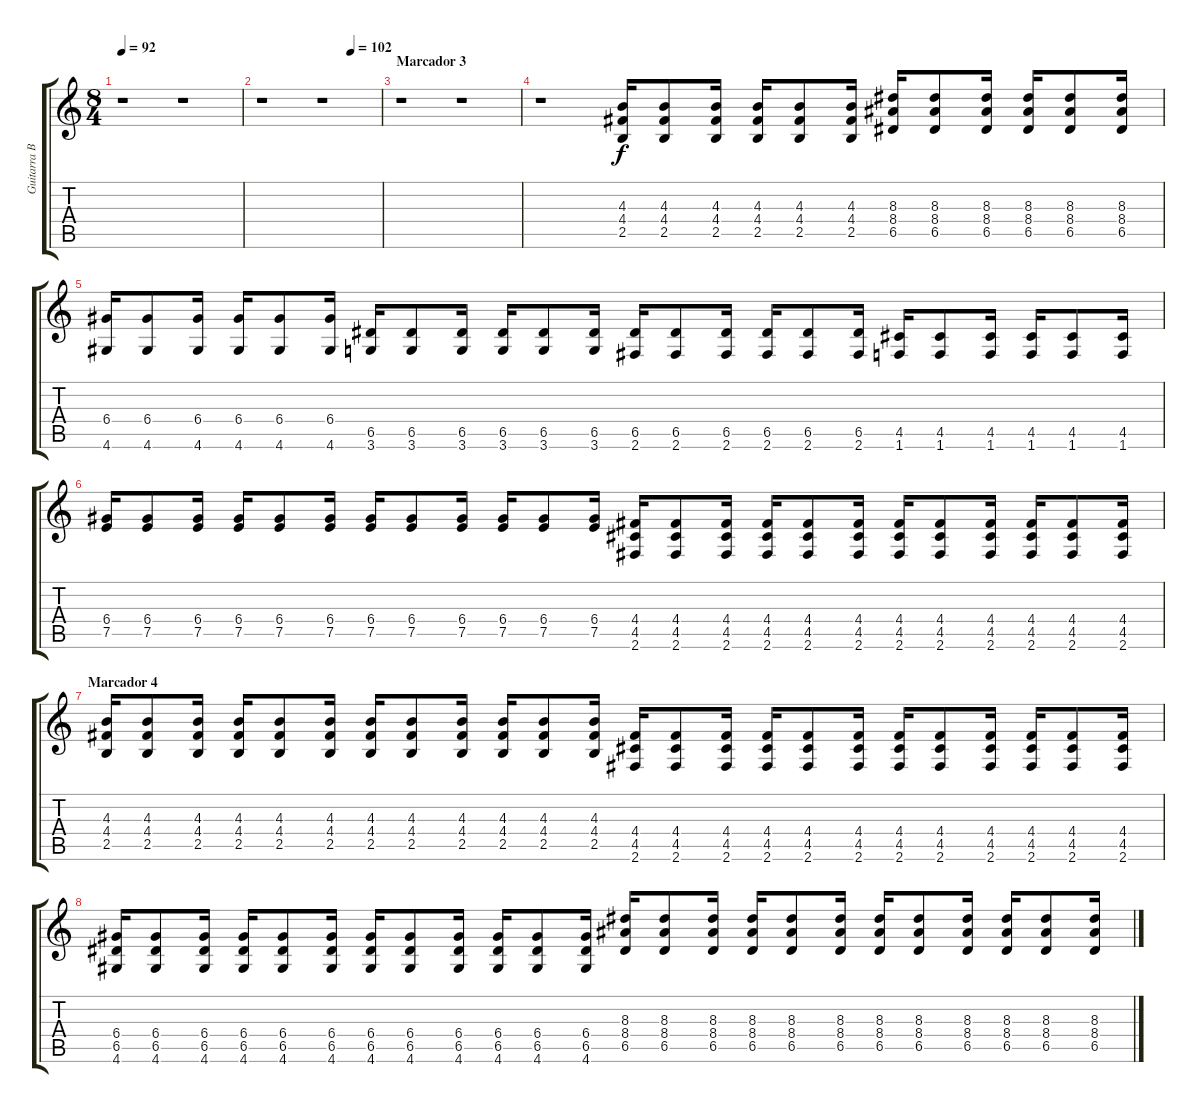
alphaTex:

\track ("Guitarra Base" "Guitarra B") {instrument distortionguitar}
\staff {score tabs}
\tuning (E4 B3 G3 D3 A2 E2) {hide}
\ts (8 4)
\tempo 92
\clef g2
\ks c
r.1{dy f instrument distortionguitar} r.1 |
\tempo (102 0.75)
r.1 r.1 |
\section ("" "Marcador 3")
r.1 r.1 |
r.1 (4.3 4.4 2.5).16 (4.3 4.4 2.5).8 (4.3 4.4 2.5).16 (4.3 4.4 2.5).16 (4.3 4.4 2.5).8 (4.3 4.4 2.5).16 (8.3 8.4 6.5).16 (8.3 8.4 6.5).8 (8.3 8.4 6.5).16 (8.3 8.4 6.5).16 (8.3 8.4 6.5).8 (8.3 8.4 6.5).16 |
(6.4 4.6).16 (6.4 4.6).8 (6.4 4.6).16 (6.4 4.6).16 (6.4 4.6).8 (6.4 4.6).16 (6.5 3.6).16 (6.5 3.6).8 (6.5 3.6).16 (6.5 3.6).16 (6.5 3.6).8 (6.5 3.6).16 (6.5 2.6).16 (6.5 2.6).8 (6.5 2.6).16 (6.5 2.6).16 (6.5 2.6).8 (6.5 2.6).16 (4.5 1.6).16 (4.5 1.6).8 (4.5 1.6).16 (4.5 1.6).16 (4.5 1.6).8 (4.5 1.6).16 |
(6.4 7.5).16 (6.4 7.5).8 (6.4 7.5).16 (6.4 7.5).16 (6.4 7.5).8 (6.4 7.5).16 (6.4 7.5).16 (6.4 7.5).8 (6.4 7.5).16 (6.4 7.5).16 (6.4 7.5).8 (6.4 7.5).16 (4.4 4.5 2.6).16 (4.4 4.5 2.6).8 (4.4 4.5 2.6).16 (4.4 4.5 2.6).16 (4.4 4.5 2.6).8 (4.4 4.5 2.6).16 (4.4 4.5 2.6).16 (4.4 4.5 2.6).8 (4.4 4.5 2.6).16 (4.4 4.5 2.6).16 (4.4 4.5 2.6).8 (4.4 4.5 2.6).16 |
\section ("" "Marcador 4")
(4.3 4.4 2.5).16 (4.3 4.4 2.5).8 (4.3 4.4 2.5).16 (4.3 4.4 2.5).16 (4.3 4.4 2.5).8 (4.3 4.4 2.5).16 (4.3 4.4 2.5).16 (4.3 4.4 2.5).8 (4.3 4.4 2.5).16 (4.3 4.4 2.5).16 (4.3 4.4 2.5).8 (4.3 4.4 2.5).16 (4.4 4.5 2.6).16 (4.4 4.5 2.6).8 (4.4 4.5 2.6).16 (4.4 4.5 2.6).16 (4.4 4.5 2.6).8 (4.4 4.5 2.6).16 (4.4 4.5 2.6).16 (4.4 4.5 2.6).8 (4.4 4.5 2.6).16 (4.4 4.5 2.6).16 (4.4 4.5 2.6).8 (4.4 4.5 2.6).16 |
(6.4 6.5 4.6).16 (6.4 6.5 4.6).8 (6.4 6.5 4.6).16 (6.4 6.5 4.6).16 (6.4 6.5 4.6).8 (6.4 6.5 4.6).16 (6.4 6.5 4.6).16 (6.4 6.5 4.6).8 (6.4 6.5 4.6).16 (6.4 6.5 4.6).16 (6.4 6.5 4.6).8 (6.4 6.5 4.6).16 (8.3 8.4 6.5).16 (8.3 8.4 6.5).8 (8.3 8.4 6.5).16 (8.3 8.4 6.5).16 (8.3 8.4 6.5).8 (8.3 8.4 6.5).16 (8.3 8.4 6.5).16 (8.3 8.4 6.5).8 (8.3 8.4 6.5).16 (8.3 8.4 6.5).16 (8.3 8.4 6.5).8 (8.3 8.4 6.5).16
